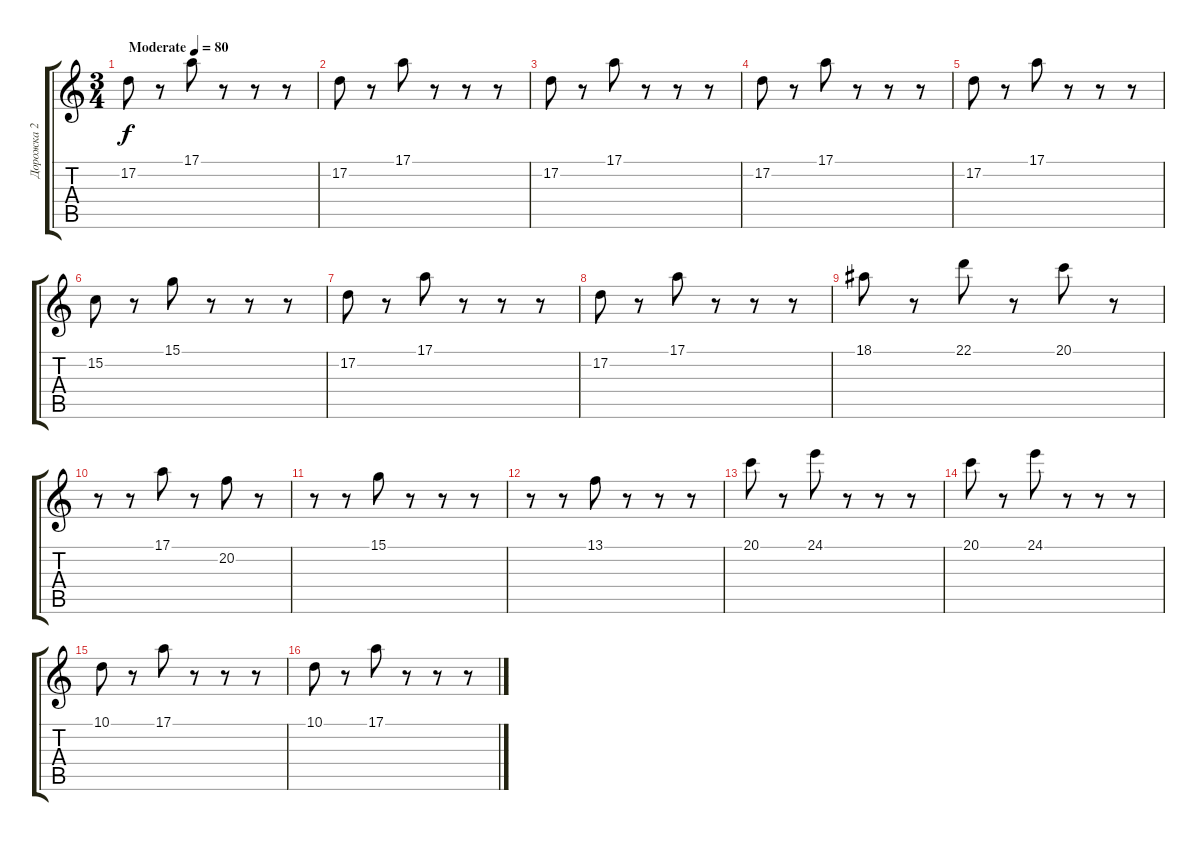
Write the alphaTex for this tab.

\track ("Дорожка 2" "Дорожка 2") {instrument musicbox}
\staff {score tabs}
\tuning (E4 A3 F3 C3 G2 D2) {hide}
\ts (3 4)
\tempo (80 "Moderate")
\clef g2
\ks c
17.2.8{dy f instrument musicbox} r.8 17.1.8 r.8 r.8 r.8 |
17.2.8 r.8 17.1.8 r.8 r.8 r.8 |
17.2.8 r.8 17.1.8 r.8 r.8 r.8 |
17.2.8 r.8 17.1.8 r.8 r.8 r.8 |
17.2.8 r.8 17.1.8 r.8 r.8 r.8 |
15.2.8 r.8 15.1.8 r.8 r.8 r.8 |
17.2.8 r.8 17.1.8 r.8 r.8 r.8 |
17.2.8 r.8 17.1.8 r.8 r.8 r.8 |
18.1.8 r.8 22.1.8 r.8 20.1.8 r.8 |
r.8 r.8 17.1.8 r.8 20.2.8 r.8 |
r.8 r.8 15.1.8 r.8 r.8 r.8 |
r.8 r.8 13.1.8 r.8 r.8 r.8 |
20.1.8 r.8 24.1.8 r.8 r.8 r.8 |
20.1.8 r.8 24.1.8 r.8 r.8 r.8 |
10.1.8 r.8 17.1.8 r.8 r.8 r.8 |
10.1.8 r.8 17.1.8 r.8 r.8 r.8
